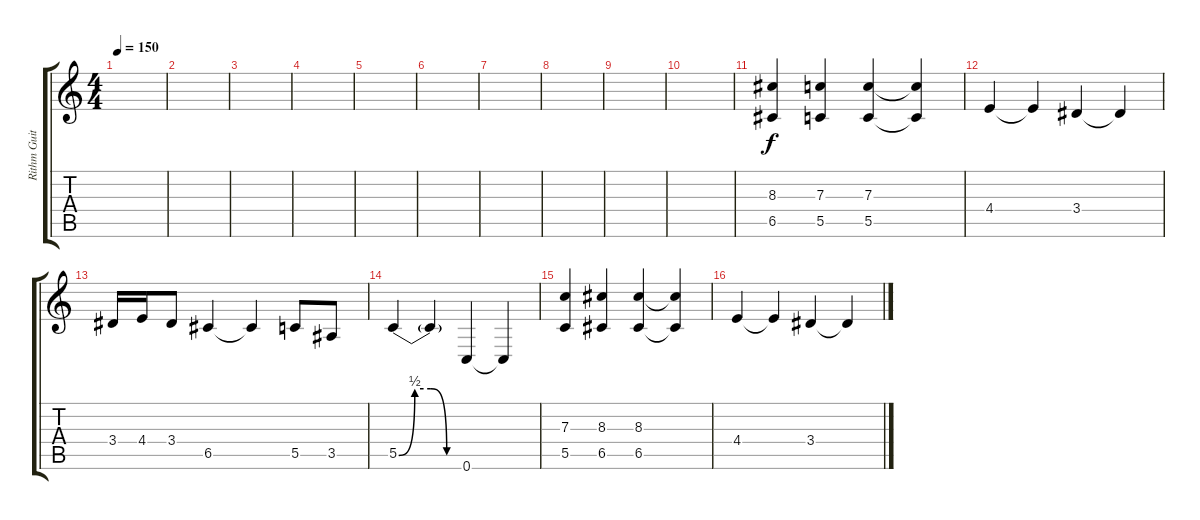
\track ("Rithm Guitar" "Rithm Guit") {instrument overdrivenguitar}
\staff {score tabs}
\tuning (D4 A3 F3 C3 G2 C2) {hide}
\ts (4 4)
\tempo 150
\clef g2
\ks c
|
|
|
|
|
|
|
|
|
|
(8.3 6.5).4 (7.3 5.5).4 (7.3 5.5).4 (7.3{t} 5.5{t}).4 |
4.4.4 4.4{t}.4 3.4.4 3.4{t}.4 |
3.4.16 4.4.16 3.4.8 6.5.4 6.5{t}.4 5.5.8 3.5.8 |
5.5{be (custom 0 0 15 2 30 2 45 0 60 0)}.4 5.5{t}.4 0.6.4 0.6{t}.4 |
(7.3 5.5).4 (8.3 6.5).4 (8.3 6.5).4 (8.3{t} 6.5{t}).4 |
4.4.4 4.4{t}.4 3.4.4 3.4{t}.4
